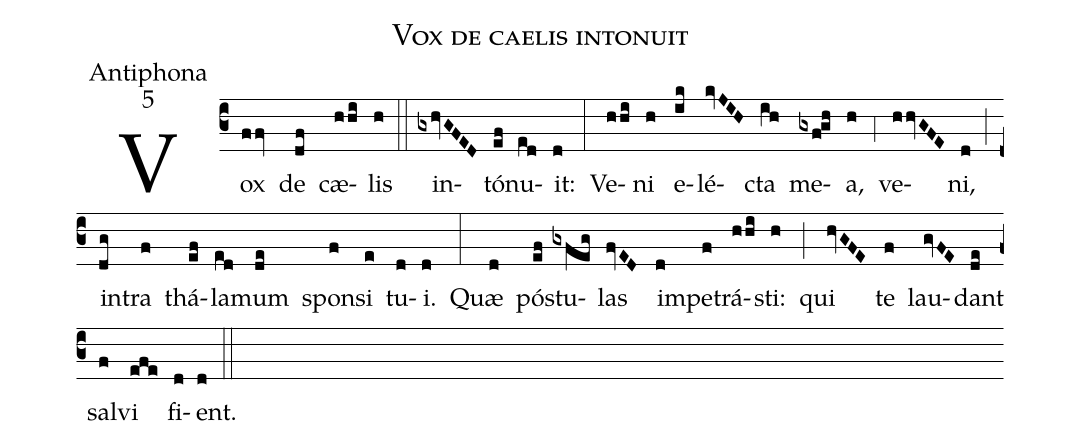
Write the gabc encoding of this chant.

name:Vox de caelis intonuit;
office-part:Antiphona;
mode:5;
%%
(c3) Vox(ffv) de(df) cæ(hhi)lis(h) (::) in(gxhvGFED)tó(ef)nu(ed)it:(d) (:) Ve(hhi)ni(h) e(ik)lé(kvJIH)cta(ih) me(gxf!gh)a,(h) (;4) ve(hhvGFE)ni,(d) (;) in(dg)tra(f) thá(ef)la(ed)mum(de) spon(f)si(e) tu(d)i.(d) (:) Quæ(d) pó(ef)stu(gxfeg)las(fvED) im(d)pe(f)trá(hhi)sti:(h) (;) qui(hvGFE) te(f) lau(gvFE)dant(de) sal(f)vi(efe) fi(d)ent.(d) (::)
